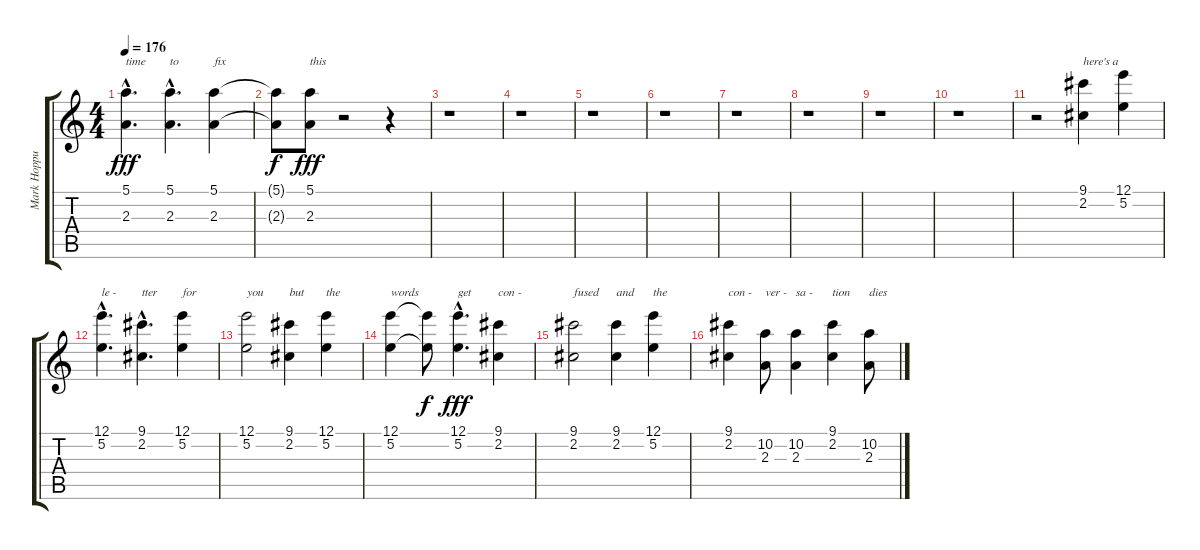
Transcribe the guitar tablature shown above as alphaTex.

\track ("Mark Hoppus - Vocal" "Mark Hoppu") {instrument electricguitarjazz}
\staff {score tabs}
\tuning (E4 B3 G3 D3 A2 E2) {hide}
\ts (4 4)
\tempo 176
\clef g2
\ks c
(5.1{hac} 2.3{hac}).4{d txt "time" dy fff} (5.1{hac} 2.3{hac}).4{d txt "to"} (5.1 2.3).4{txt "fix"} |
(5.1{t} 2.3{t}).8{dy f} (5.1 2.3).8{txt "this" dy fff} r.2 r.4 |
r.1 |
r.1 |
r.1 |
r.1 |
r.1 |
r.1 |
r.1 |
r.1 |
r.2 (9.1 2.2).4{txt "here's a"} (12.1 5.2).4 |
(12.1{hac} 5.2{hac}).4{d txt "le -"} (9.1{hac} 2.2{hac}).4{d txt "tter"} (12.1 5.2).4{txt "for"} |
(12.1 5.2).2{txt "you"} (9.1 2.2).4{txt "but"} (12.1 5.2).4{txt "the"} |
(12.1 5.2).4{txt "words"} (12.1{t} 5.2{t}).8{dy f} (12.1{hac} 5.2{hac}).4{d txt "get" dy fff} (9.1 2.2).4{txt "con -"} |
(9.1 2.2).2{txt "fused"} (9.1 2.2).4{txt "and"} (12.1 5.2).4{txt "the"} |
(9.1 2.2).4{txt "con -"} (10.2 2.3).8{txt "ver -"} (10.2 2.3).4{txt "sa -"} (9.1 2.2).4{txt "tion"} (10.2 2.3).8{txt "dies"}
